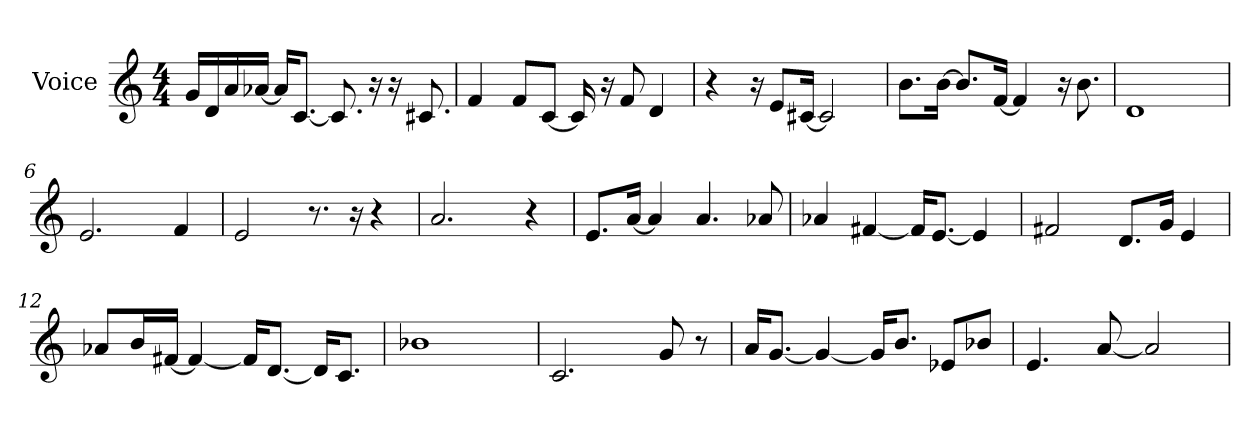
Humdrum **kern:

**kern
*part1
*staff1
*I"Voice
*I'Voice
*clefG2
*M4/4
=1
16g/LL
16d/
16a/
[<16a-X/JJ
16a-/KL]
[<8.c/J
8.c/]
16ra
16ra
8.c#X/
=2
4f/
8f/L
[<8c/J
16c/]
16ra
8f/
4d/
=3
4r
16ra
8e/L
[<16c#X/Jk
2c#/]
=4
8.b\L
[>16b\Jk
8.b/L]
[<16f/Jk
4f/]
16ra
8.b\
=5
1d
=6
2.e/
4f/
=7
2e/
8.r
16ra
4r
!!LO:LB:g=z
=8
2.a/
4r
=9
8.e/L
[<16a/Jk
4a/]
4.a/
8a-X/
=10
4a-X/
[<4f#X/
16f#/KL]
[<8.e/J
4e/]
=11
2f#X/
8.d/L
16g/Jk
4e/
=12
8a-X/L
16b/L
[<16f#X/JJ
4f#/_<
16f#/KL]
[<8.d/J
16d/KL]
8.c/J
=13
1b-X
=14
2.c/
8g/
8r
!!LO:LB:g=z
=15
16a/KL
[<8.g/J
4g/_<
16g/KL]
8.b/J
8e-X/L
8b-X/J
=16
4.e/
[<8a/
2a/]
=
*-
